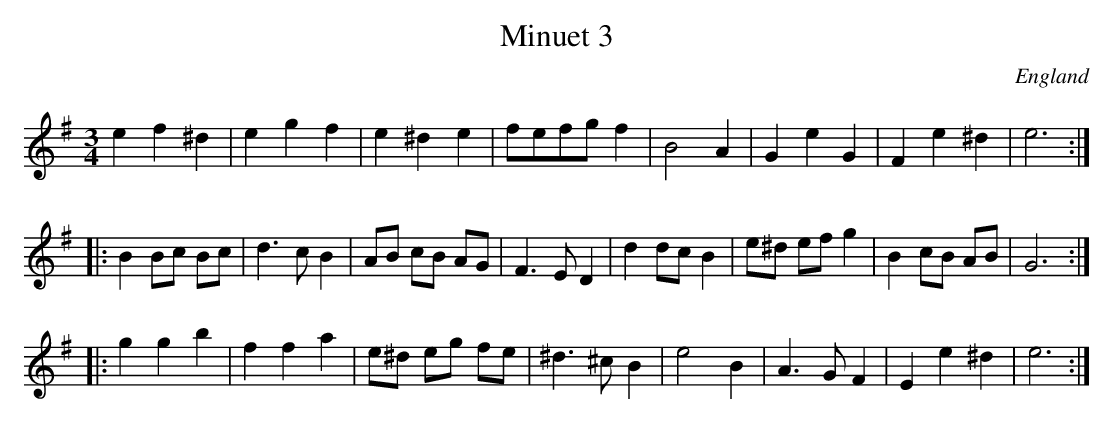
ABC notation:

X:1
T:Minuet 3
O:England
M:3/4
K:G
e2 f2 ^d2 | e2 g2 f2 | e2 ^d2 e2 | fefg f2 |\
B4 A2 | G2 e2 G2 | F2 e2 ^d2 | e6 :|*
|:B2Bc Bc | d3 c B2 | AB cB AG | F3 E D2 |\
d2 dc B2 | e^d ef g2 | B2 cB AB | G6 :|*
|:g2 g2 b2 | f2 f2 a2 | e^d eg fe | ^d3 ^c B2 | \
e4 B2 | A3 G F2 | E2 e2 ^d2 | e6 :|**
